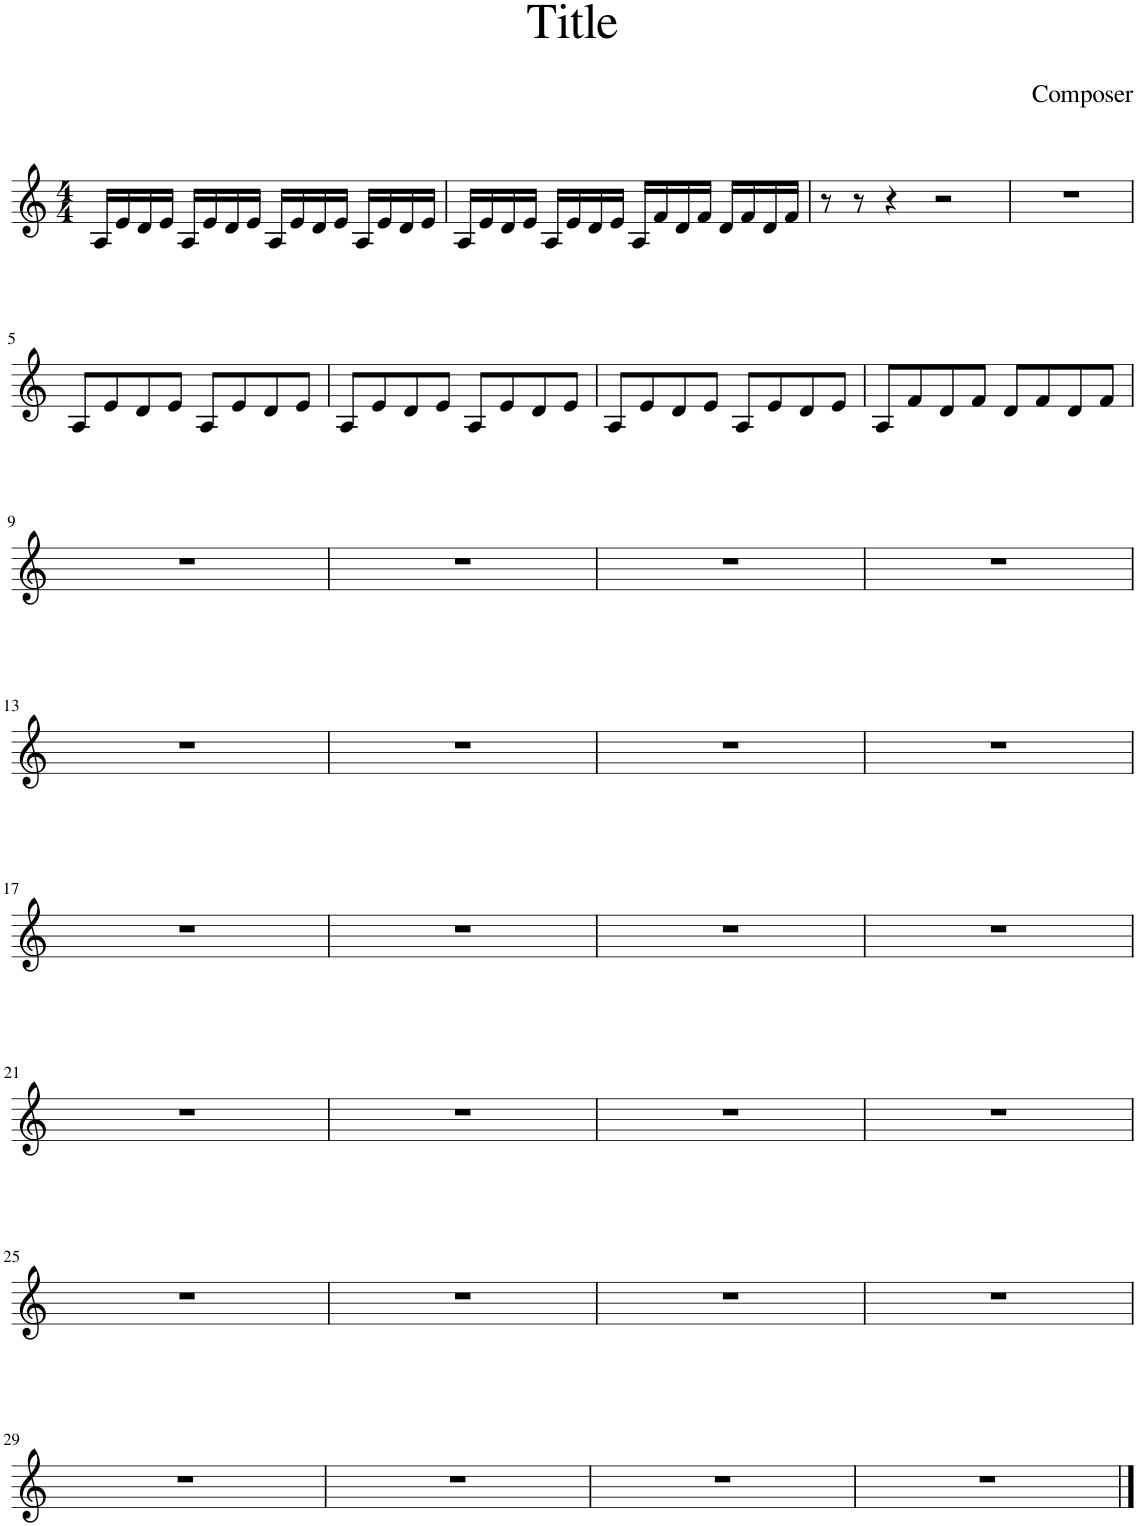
**kern
*part1
*staff1
*I"Piano
*I'Pno.
*clefG2
*k[]
*M4/4
=1
16A/LL
16e/
16d/
16e/JJ
16A/LL
16e/
16d/
16e/JJ
16A/LL
16e/
16d/
16e/JJ
16A/LL
16e/
16d/
16e/JJ
=2
16A/LL
16e/
16d/
16e/JJ
16A/LL
16e/
16d/
16e/JJ
16A/LL
16f/
16d/
16f/JJ
16d/LL
16f/
16d/
16f/JJ
=3
8r
8r
4r
2r
=4
1r
!!LO:LB:g=z
=5
8A/L
8e/
8d/
8e/J
8A/L
8e/
8d/
8e/J
=6
8A/L
8e/
8d/
8e/J
8A/L
8e/
8d/
8e/J
=7
8A/L
8e/
8d/
8e/J
8A/L
8e/
8d/
8e/J
=8
8A/L
8f/
8d/
8f/J
8d/L
8f/
8d/
8f/J
!!LO:LB:g=z
=9
1r
=10
1r
=11
1r
=12
1r
!!LO:LB:g=z
=13
1r
=14
1r
=15
1r
=16
1r
!!LO:LB:g=z
=17
1r
=18
1r
=19
1r
=20
1r
!!LO:LB:g=z
=21
1r
=22
1r
=23
1r
=24
1r
!!LO:LB:g=z
=25
1r
=26
1r
=27
1r
=28
1r
!!LO:LB:g=z
=29
1r
=30
1r
=31
1r
=32
1r
==
*-
